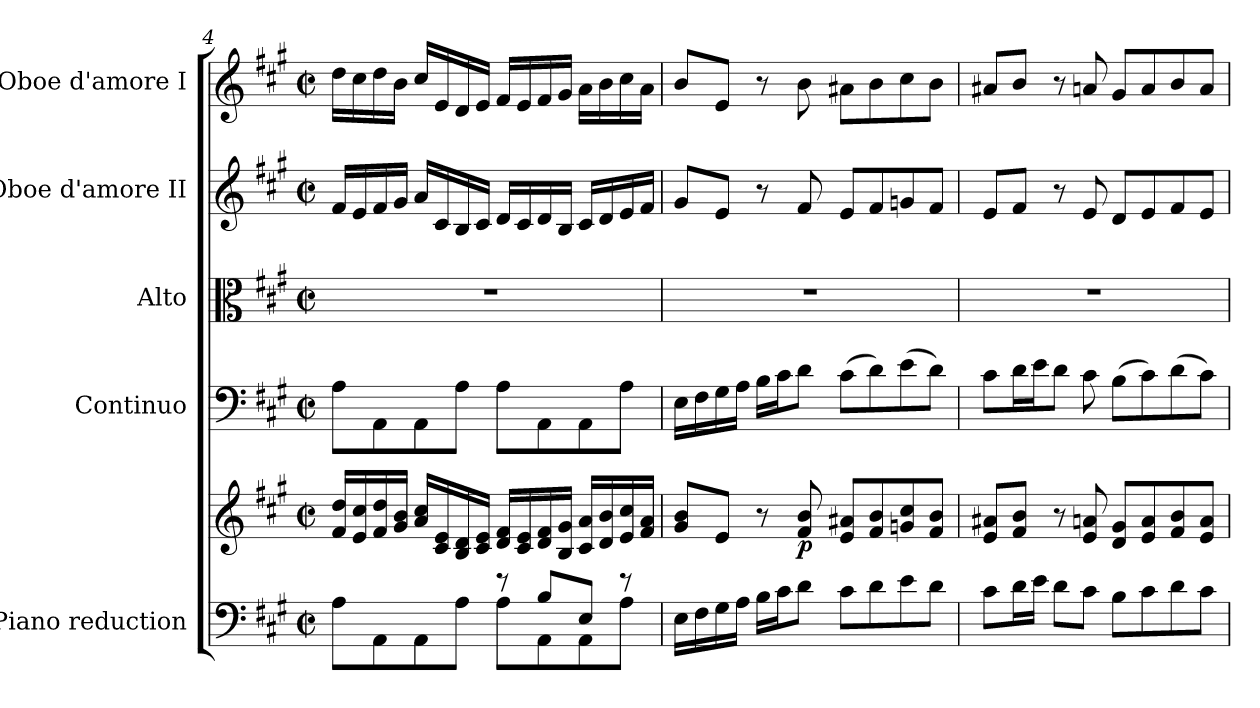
**kern	**kern	**dynam	**kern	**dynam	**kern	**kern	**dynam	**kern	**dynam
*part5	*part5	*part5	*part4	*part4	*part3	*part2	*part2	*part1	*part1
*staff6	*staff5	*staff5/6	*staff4	*staff4	*staff3	*staff2	*staff2	*staff1	*staff1
*I"Piano reduction	*	*	*I"Continuo	*	*I"Alto	*I"Oboe d'amore II	*	*I"Oboe d'amore I	*
*I'Pno	*	*	*	*	*	*I'Ob	*	*I'Ob	*
*clefF4	*clefG2	*	*clefF4	*	*clefC3	*clefG2	*	*clefG2	*
*k[f#c#g#]	*k[f#c#g#]	*	*k[f#c#g#]	*	*k[f#c#g#]	*k[f#c#g#]	*	*k[f#c#g#]	*
*M2/2	*M2/2	*	*M2/2	*	*M2/2	*M2/2	*	*M2/2	*
*met(c|)	*met(c|)	*	*met(c|)	*	*met(c|)	*met(c|)	*	*met(c|)	*
=4	=4	=4	=4	=4	=4	=4	=4	=4	=4
*^	*	*	*	*	*	*	*	*	*
2ryy	8A\L	16f#/ 16dd/LL	.	8A\L	.	1r	16f#/LL	.	16dd\LL	.
.	.	16e/ 16cc#/	.	.	.	.	16e/	.	16cc#\	.
.	8AA\	16f#/ 16dd/	.	8AA\	.	.	16f#/	.	16dd\	.
.	.	16g#/ 16b/JJ	.	.	.	.	16g#/JJ	.	16b\JJ	.
.	8AA\	16a/ 16cc#/LL	.	8AA\	.	.	16a/LL	.	16cc#/LL	.
.	.	16c#/ 16e/	.	.	.	.	16c#/	.	16e/	.
.	8A\J	16B/ 16d/	.	8A\J	.	.	16B/	.	16d/	.
.	.	16c#/ 16e/JJ	.	.	.	.	16c#/JJ	.	16e/JJ	.
8r	8A\L	16d/ 16f#/LL	.	8A\L	.	.	16d/LL	.	16f#/LL	.
.	.	16c#/ 16e/	.	.	.	.	16c#/	.	16e/	.
8B/L	8AA\	16d/ 16f#/	.	8AA\	.	.	16d/	.	16f#/	.
.	.	16B/ 16g#/JJ	.	.	.	.	16B/JJ	.	16g#/JJ	.
8E/J	8AA\	16c#/ 16a/LL	.	8AA\	.	.	16c#/LL	.	16a\LL	.
.	.	16d/ 16b/	.	.	.	.	16d/	.	16b\	.
8r	8A\J	16e/ 16cc#/	.	8A\J	.	.	16e/	.	16cc#\	.
.	.	16f#/ 16a/JJ	.	.	.	.	16f#/JJ	.	16a\JJ	.
*v	*v	*	*	*	*	*	*	*	*	*
!!LO:LB:g=z
=5	=5	=5	=5	=5	=5	=5	=5	=5	=5
16E\LL	8g#/ 8b/L	.	16E\LL	.	1r	8g#/L	.	8b/L	.
16F#\	.	.	16F#\	.	.	.	.	.	.
16G#\	8e/J	.	16G#\	.	.	8e/J	.	8e/J	.
16A\JJ	.	.	16A\JJ	.	.	.	.	.	.
16B\LL	8r	.	16B\LL	.	.	8r	.	8r	.
16c#\J	.	.	16c#\J	.	.	.	.	.	.
!	!	!LO:DY:b	!	!LO:DY:a	!	!	!LO:DY:b	!	!LO:DY:b
8d\J	8f#/ 8b/	p	8d\J	other-dynamics	.	8f#/	other-dynamics	8b\	other-dynamics
8c#\L	8e/ 8a#X/L	.	(>8c#\L	.	.	8e/L	.	8a#X\L	.
8d\	8f#/ 8b/	.	8d\)	.	.	8f#/	.	8b\	.
8e\	8gn/ 8cc#/	.	(>8e\	.	.	8gn/	.	8cc#\	.
8d\J	8f#/ 8b/J	.	8d\J)	.	.	8f#/J	.	8b\J	.
=6	=6	=6	=6	=6	=6	=6	=6	=6	=6
8c#\L	8e/ 8a#X/L	.	8c#\L	.	1r	8e/L	.	8a#X/L	.
16d\L	8f#/ 8b/J	.	16d\L	.	.	8f#/J	.	8b/J	.
16e\JJ	.	.	16e\J	.	.	.	.	.	.
8d\L	8r	.	8d\J	.	.	8r	.	8r	.
8c#\J	8e/ 8an/	.	8c#\	.	.	8e/	.	8an/	.
8B\L	8d/ 8g#/L	.	(>8B\L	.	.	8d/L	.	8g#/L	.
8c#\	8e/ 8a/	.	8c#\)	.	.	8e/	.	8a/	.
8d\	8f#/ 8b/	.	(>8d\	.	.	8f#/	.	8b/	.
8c#\J	8e/ 8a/J	.	8c#\J)	.	.	8e/J	.	8a/J	.
=	=	=	=	=	=	=	=	=	=
*-	*-	*-	*-	*-	*-	*-	*-	*-	*-
